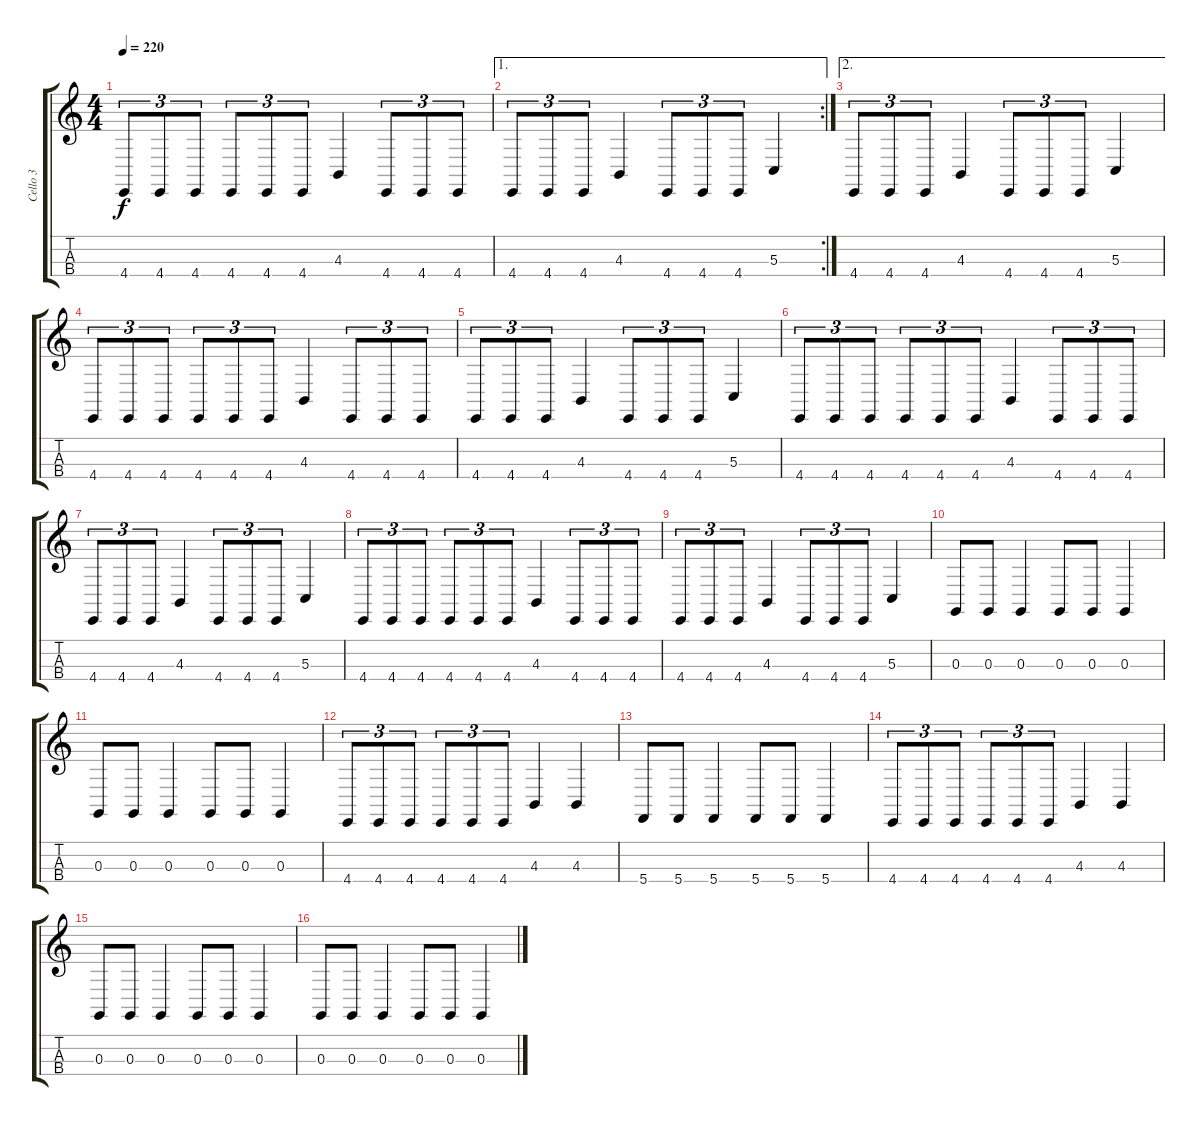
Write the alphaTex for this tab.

\track ("Cello 3" "Cello 3") {instrument cello}
\staff {score tabs}
\tuning (A3 D3 G2 C2) {hide}
\ts (4 4)
\tempo 220
\clef g2
\ks c
4.4.8{tu (3 2) dy f} 4.4.8{tu (3 2)} 4.4.8{tu (3 2)} 4.4.8{tu (3 2)} 4.4.8{tu (3 2)} 4.4.8{tu (3 2)} 4.3.4 4.4.8{tu (3 2)} 4.4.8{tu (3 2)} 4.4.8{tu (3 2)} |
\ae 1
\rc 2
4.4.8{tu (3 2)} 4.4.8{tu (3 2)} 4.4.8{tu (3 2)} 4.3.4 4.4.8{tu (3 2)} 4.4.8{tu (3 2)} 4.4.8{tu (3 2)} 5.3.4 |
\ae 2
4.4.8{tu (3 2)} 4.4.8{tu (3 2)} 4.4.8{tu (3 2)} 4.3.4 4.4.8{tu (3 2)} 4.4.8{tu (3 2)} 4.4.8{tu (3 2)} 5.3.4 |
4.4.8{tu (3 2)} 4.4.8{tu (3 2)} 4.4.8{tu (3 2)} 4.4.8{tu (3 2)} 4.4.8{tu (3 2)} 4.4.8{tu (3 2)} 4.3.4 4.4.8{tu (3 2)} 4.4.8{tu (3 2)} 4.4.8{tu (3 2)} |
4.4.8{tu (3 2)} 4.4.8{tu (3 2)} 4.4.8{tu (3 2)} 4.3.4 4.4.8{tu (3 2)} 4.4.8{tu (3 2)} 4.4.8{tu (3 2)} 5.3.4 |
4.4.8{tu (3 2)} 4.4.8{tu (3 2)} 4.4.8{tu (3 2)} 4.4.8{tu (3 2)} 4.4.8{tu (3 2)} 4.4.8{tu (3 2)} 4.3.4 4.4.8{tu (3 2)} 4.4.8{tu (3 2)} 4.4.8{tu (3 2)} |
4.4.8{tu (3 2)} 4.4.8{tu (3 2)} 4.4.8{tu (3 2)} 4.3.4 4.4.8{tu (3 2)} 4.4.8{tu (3 2)} 4.4.8{tu (3 2)} 5.3.4 |
4.4.8{tu (3 2)} 4.4.8{tu (3 2)} 4.4.8{tu (3 2)} 4.4.8{tu (3 2)} 4.4.8{tu (3 2)} 4.4.8{tu (3 2)} 4.3.4 4.4.8{tu (3 2)} 4.4.8{tu (3 2)} 4.4.8{tu (3 2)} |
4.4.8{tu (3 2)} 4.4.8{tu (3 2)} 4.4.8{tu (3 2)} 4.3.4 4.4.8{tu (3 2)} 4.4.8{tu (3 2)} 4.4.8{tu (3 2)} 5.3.4 |
0.3.8 0.3.8 0.3.4 0.3.8 0.3.8 0.3.4 |
0.3.8 0.3.8 0.3.4 0.3.8 0.3.8 0.3.4 |
4.4.8{tu (3 2)} 4.4.8{tu (3 2)} 4.4.8{tu (3 2)} 4.4.8{tu (3 2)} 4.4.8{tu (3 2)} 4.4.8{tu (3 2)} 4.3.4 4.3.4 |
5.4.8 5.4.8 5.4.4 5.4.8 5.4.8 5.4.4 |
4.4.8{tu (3 2)} 4.4.8{tu (3 2)} 4.4.8{tu (3 2)} 4.4.8{tu (3 2)} 4.4.8{tu (3 2)} 4.4.8{tu (3 2)} 4.3.4 4.3.4 |
0.3.8 0.3.8 0.3.4 0.3.8 0.3.8 0.3.4 |
0.3.8 0.3.8 0.3.4 0.3.8 0.3.8 0.3.4
